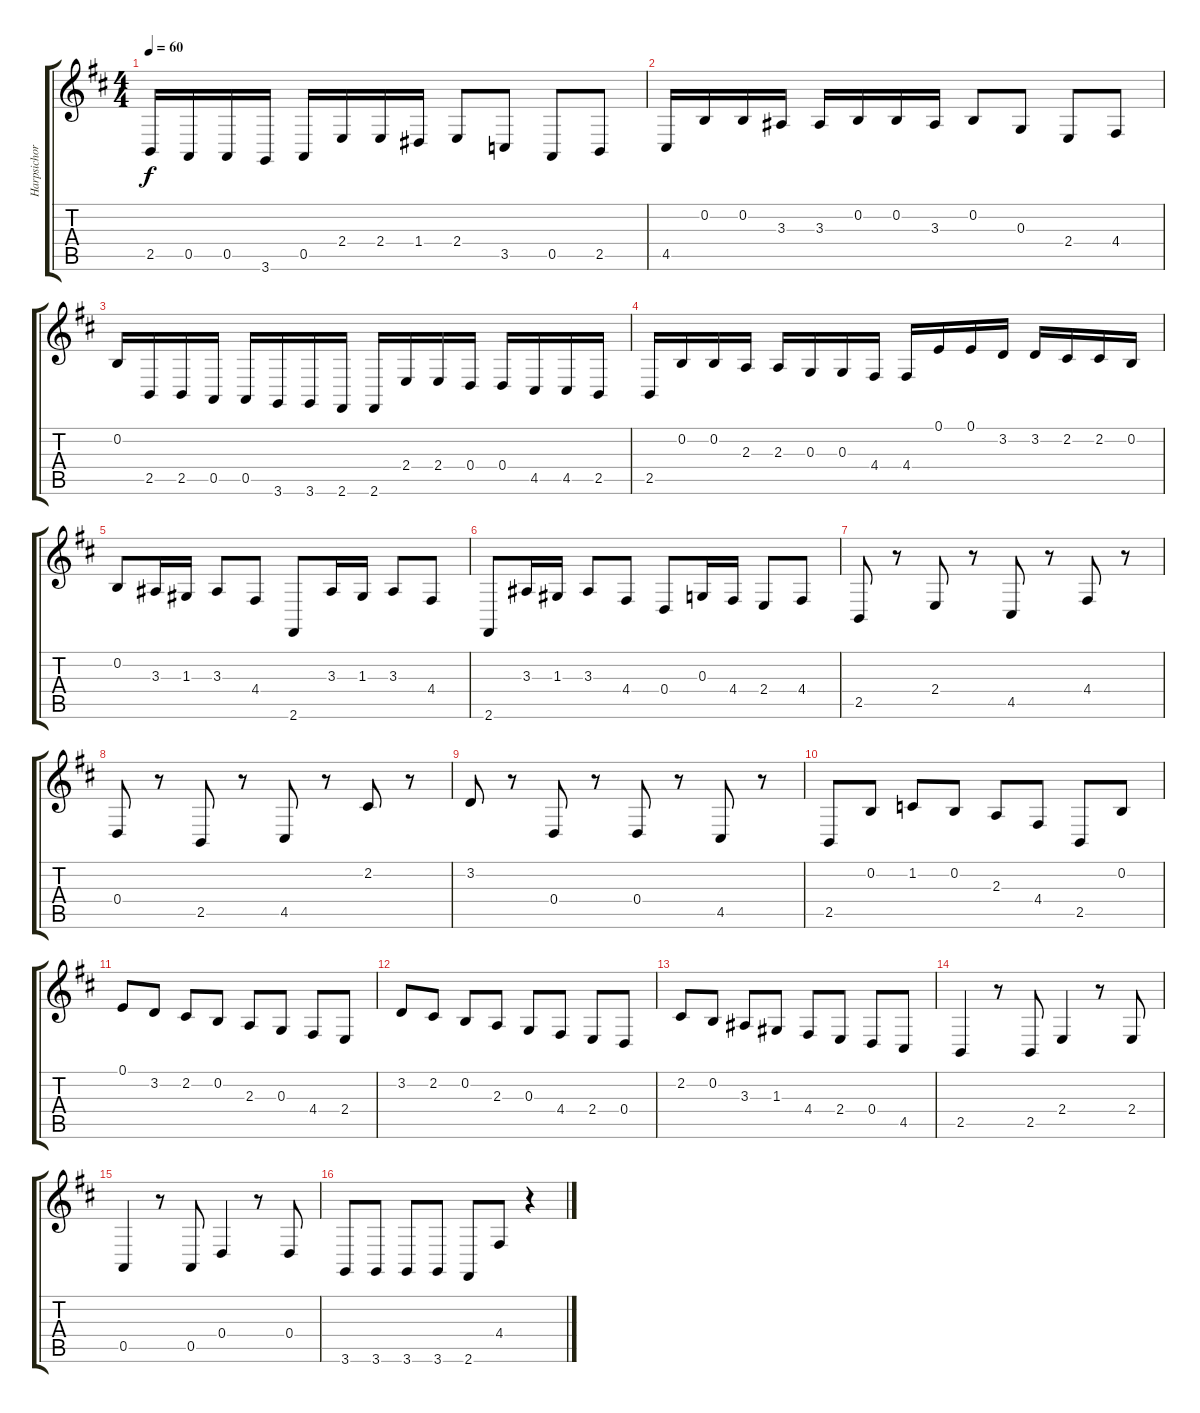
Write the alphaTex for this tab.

\track ("Harpsichord LH" "Harpsichor") {instrument harpsichord}
\staff {score tabs}
\tuning (E4 B3 G3 D3 A2 E2) {hide}
\ts (4 4)
\tempo 60
\clef g2
\ks bminor
2.5.16{dy f} 0.5.16 0.5.16 3.6.16 0.5.16 2.4.16 2.4.16 1.4.16 2.4.8 3.5.8 0.5.8 2.5.8 |
4.5.16 0.2.16 0.2.16 3.3.16 3.3.16 0.2.16 0.2.16 3.3.16 0.2.8 0.3.8 2.4.8 4.4.8 |
0.2.16 2.5.16 2.5.16 0.5.16 0.5.16 3.6.16 3.6.16 2.6.16 2.6.16 2.4.16 2.4.16 0.4.16 0.4.16 4.5.16 4.5.16 2.5.16 |
2.5.16 0.2.16 0.2.16 2.3.16 2.3.16 0.3.16 0.3.16 4.4.16 4.4.16 0.1.16 0.1.16 3.2.16 3.2.16 2.2.16 2.2.16 0.2.16 |
0.2.8 3.3.16 1.3.16 3.3.8 4.4.8 2.6.8 3.3.16 1.3.16 3.3.8 4.4.8 |
2.6.8 3.3.16 1.3.16 3.3.8 4.4.8 0.4.8 0.3.16 4.4.16 2.4.8 4.4.8 |
2.5.8 r.8 2.4.8 r.8 4.5.8 r.8 4.4.8 r.8 |
0.4.8 r.8 2.5.8 r.8 4.5.8 r.8 2.2.8 r.8 |
3.2.8 r.8 0.4.8 r.8 0.4.8 r.8 4.5.8 r.8 |
2.5.8 0.2.8 1.2.8 0.2.8 2.3.8 4.4.8 2.5.8 0.2.8 |
0.1.8 3.2.8 2.2.8 0.2.8 2.3.8 0.3.8 4.4.8 2.4.8 |
3.2.8 2.2.8 0.2.8 2.3.8 0.3.8 4.4.8 2.4.8 0.4.8 |
2.2.8 0.2.8 3.3.8 1.3.8 4.4.8 2.4.8 0.4.8 4.5.8 |
2.5.4 r.8 2.5.8 2.4.4 r.8 2.4.8 |
0.5.4 r.8 0.5.8 0.4.4 r.8 0.4.8 |
3.6.8 3.6.8 3.6.8 3.6.8 2.6.8 4.4.8 r.4
